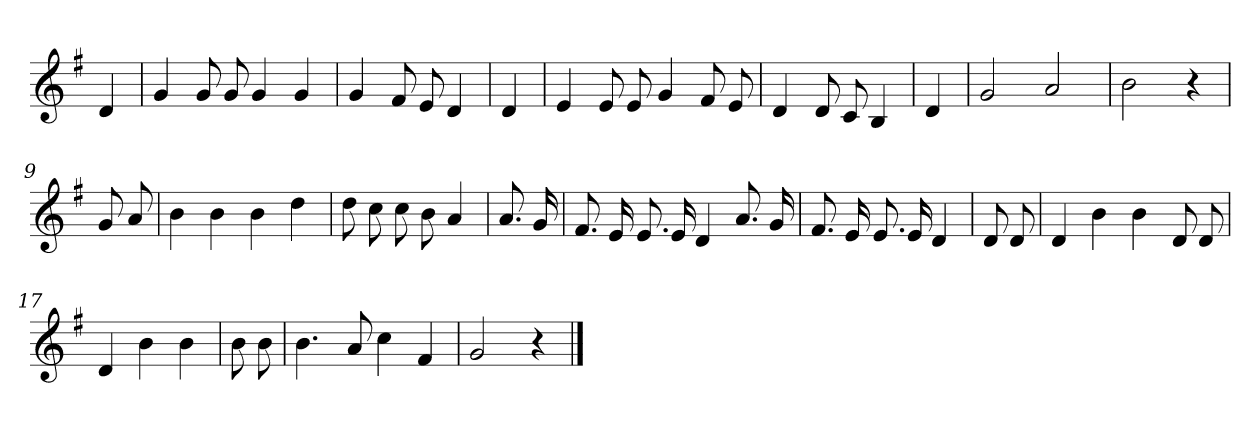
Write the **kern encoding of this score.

**kern
*part1
*staff1
*clefG2
*k[f#]
*G:
=
4d
=1
4g
8g
8g
4g
4g
=2
4g
8f#
8e
4d
=3
4d
=4
4e
8e
8e
4g
8f#
8e
=5
4d
8d
8c
4B
=6
4d
=7
2g
2a
=8
2b
4r
=9
8g
8a
=10
4b
4b
4b
4dd
=11
8dd
8cc
8cc
8b
4a
=12
8.a
16g
=13
8.f#
16e
8.e
16e
4d
8.a
16g
=14
8.f#
16e
8.e
16e
4d
=15
8d
8d
=16
4d
4b
4b
8d
8d
=17
4d
4b
4b
=18
8b
8b
=19
4.b
8a
4cc
4f#
=20
2g
4r
==
*-
